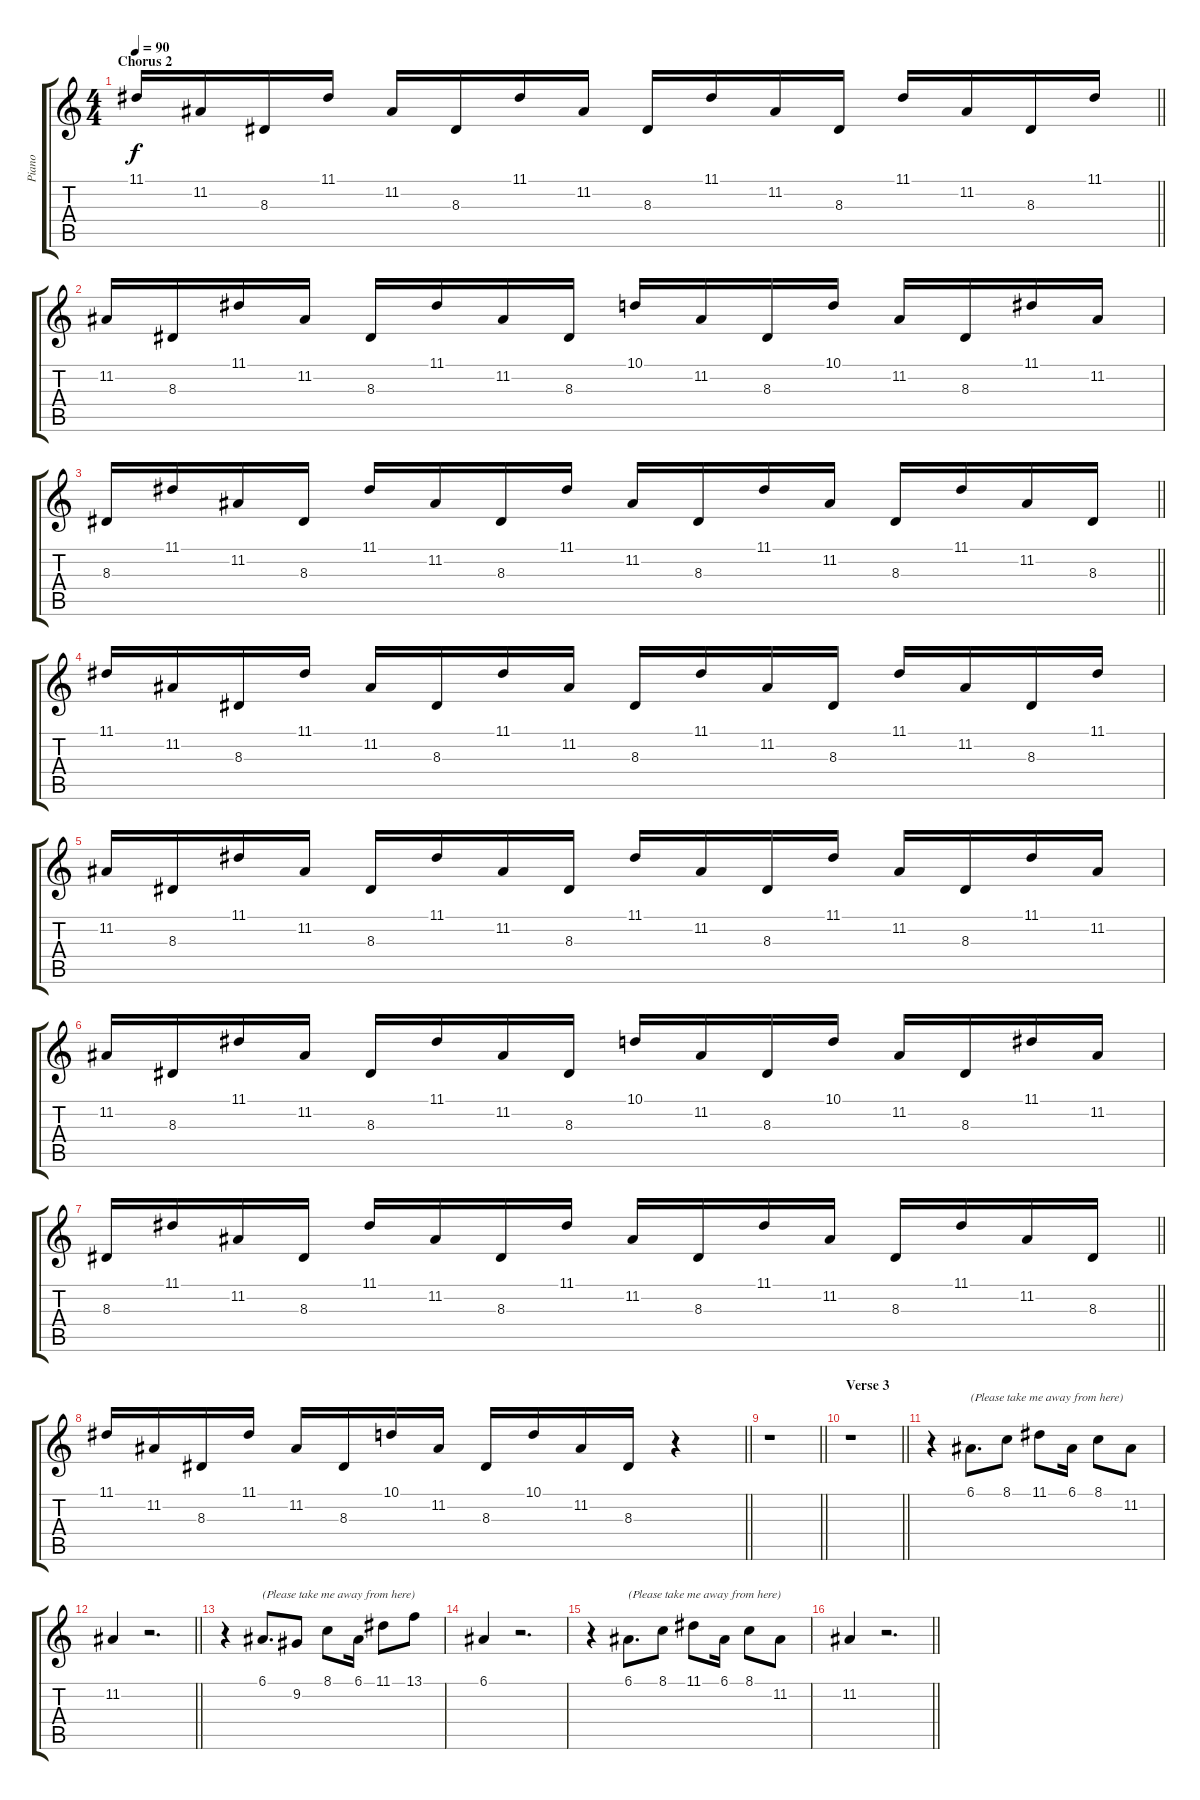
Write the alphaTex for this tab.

\track ("Piano" "Piano") {instrument acousticgrandpiano}
\staff {score tabs}
\tuning (E4 B3 G3 D3 A2 E2) {hide}
\ts (4 4)
\section ("" "Chorus 2")
\tempo 90
\clef g2
\barLineRight lightlight
\ks c
11.1.16{dy f volume 7} 11.2.16 8.3.16 11.1.16 11.2.16 8.3.16 11.1.16 11.2.16 8.3.16 11.1.16 11.2.16 8.3.16 11.1.16 11.2.16 8.3.16 11.1.16 |
11.2.16 8.3.16 11.1.16 11.2.16 8.3.16 11.1.16 11.2.16 8.3.16 10.1.16 11.2.16 8.3.16 10.1.16 11.2.16 8.3.16 11.1.16 11.2.16 |
\barLineRight lightlight
8.3.16 11.1.16 11.2.16 8.3.16 11.1.16 11.2.16 8.3.16 11.1.16 11.2.16 8.3.16 11.1.16 11.2.16 8.3.16 11.1.16 11.2.16 8.3.16 |
11.1.16 11.2.16 8.3.16 11.1.16 11.2.16 8.3.16 11.1.16 11.2.16 8.3.16 11.1.16 11.2.16 8.3.16 11.1.16 11.2.16 8.3.16 11.1.16 |
11.2.16 8.3.16 11.1.16 11.2.16 8.3.16 11.1.16 11.2.16 8.3.16 11.1.16 11.2.16 8.3.16 11.1.16 11.2.16 8.3.16 11.1.16 11.2.16 |
11.2.16 8.3.16 11.1.16 11.2.16 8.3.16 11.1.16 11.2.16 8.3.16 10.1.16 11.2.16 8.3.16 10.1.16 11.2.16 8.3.16 11.1.16 11.2.16 |
\barLineRight lightlight
8.3.16 11.1.16 11.2.16 8.3.16 11.1.16 11.2.16 8.3.16 11.1.16 11.2.16 8.3.16 11.1.16 11.2.16 8.3.16 11.1.16 11.2.16 8.3.16 |
\barLineRight lightlight
11.1.16 11.2.16 8.3.16 11.1.16 11.2.16 8.3.16 10.1.16 11.2.16 8.3.16 10.1.16 11.2.16 8.3.16 r.4 |
\barLineRight lightlight
r.1 |
\section ("" "Verse 3")
\barLineRight lightlight
r.1 |
r.4{volume 9} 6.1.8{d txt "(Please take me away from here)"} 8.1.8 11.1.8 6.1.16 8.1.8 11.2.8 |
\barLineRight lightlight
11.2.4 r.2{d} |
r.4 6.1.8{d txt "(Please take me away from here)"} 9.2.8 8.1.8 6.1.16 11.1.8 13.1.8 |
6.1.4 r.2{d} |
r.4 6.1.8{d txt "(Please take me away from here)"} 8.1.8 11.1.8 6.1.16 8.1.8 11.2.8 |
\barLineRight lightlight
11.2.4 r.2{d}
